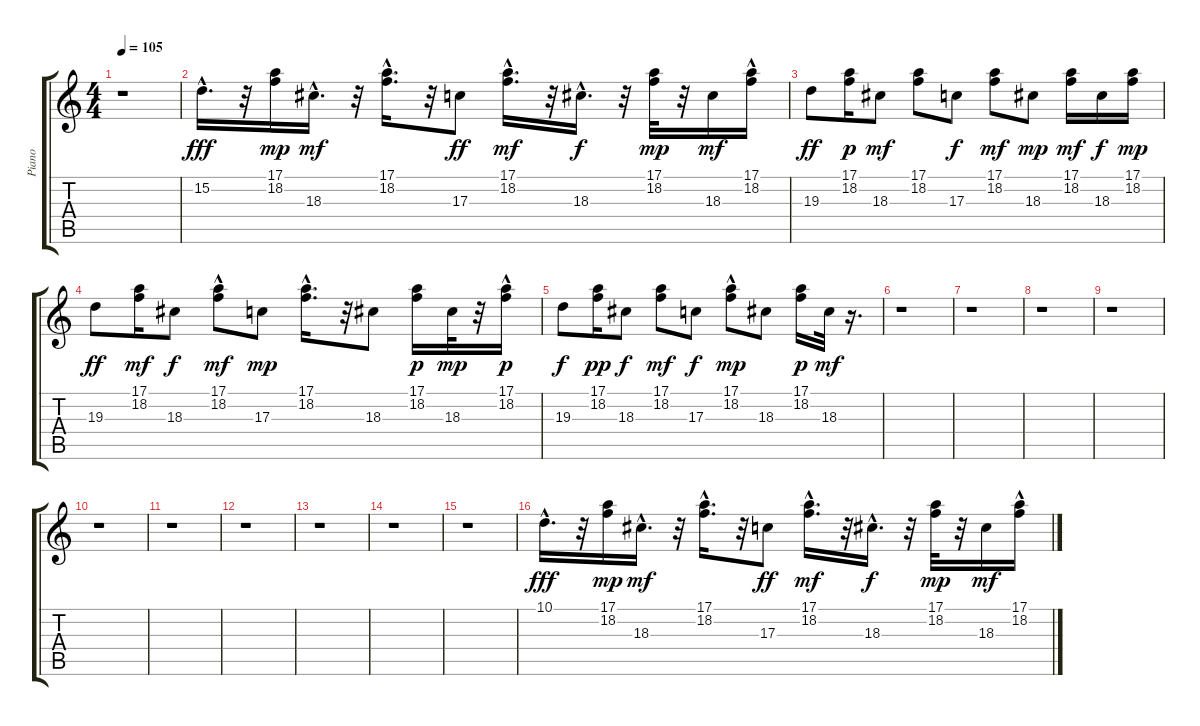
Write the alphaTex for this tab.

\track ("Piano" "Piano") {instrument acousticgrandpiano}
\staff {score tabs}
\tuning (E4 B3 G3 D3 A2 E2) {hide}
\ts (4 4)
\tempo 105
\clef g2
\ks c
r.1{dy fff} |
15.2{hac}.16{d} r.32 (17.1 18.2).16{dy mp} 18.3{hac}.16{d dy mf} r.32 (17.1{hac} 18.2{hac}).16{d} r.32 17.3.8{dy ff} (17.1{hac} 18.2{hac}).16{d dy mf} r.32 18.3{hac}.16{d dy f} r.32 (17.1 18.2).32{dy mp} r.32 18.3.16{dy mf} (17.1{hac} 18.2).16 |
19.3.8{dy ff} (17.1 18.2).16{dy p} 18.3.8{dy mf} (17.1 18.2).8 17.3.8{dy f} (17.1 18.2).8{dy mf} 18.3.8{dy mp} (17.1 18.2).16{dy mf} 18.3.16{dy f} (17.1 18.2).16{dy mp} |
19.3.8{dy ff} (17.1 18.2).16{dy mf} 18.3.8{dy f} (17.1{hac} 18.2).8{dy mf} 17.3.8{dy mp} (17.1{hac} 18.2{hac}).16{d} r.32 18.3.8 (17.1 18.2).16{dy p} 18.3.32{dy mp} r.32 (17.1{hac} 18.2{hac}).16{dy p} |
19.3.8{dy f} (17.1 18.2).16{dy pp} 18.3.8{dy f} (17.1 18.2).8{dy mf} 17.3.8{dy f} (17.1{hac} 18.2).8{dy mp} 18.3.8 (17.1 18.2).16{dy p} 18.3.32{dy mf} r.16{d} |
r.1 |
r.1 |
r.1 |
r.1 |
r.1 |
r.1 |
r.1 |
r.1 |
r.1 |
r.1 |
10.1{hac}.16{d dy fff} r.32 (17.1 18.2).16{dy mp} 18.3{hac}.16{d dy mf} r.32 (17.1{hac} 18.2{hac}).16{d} r.32 17.3.8{dy ff} (17.1{hac} 18.2{hac}).16{d dy mf} r.32 18.3{hac}.16{d dy f} r.32 (17.1 18.2).32{dy mp} r.32 18.3.16{dy mf} (17.1{hac} 18.2).16
